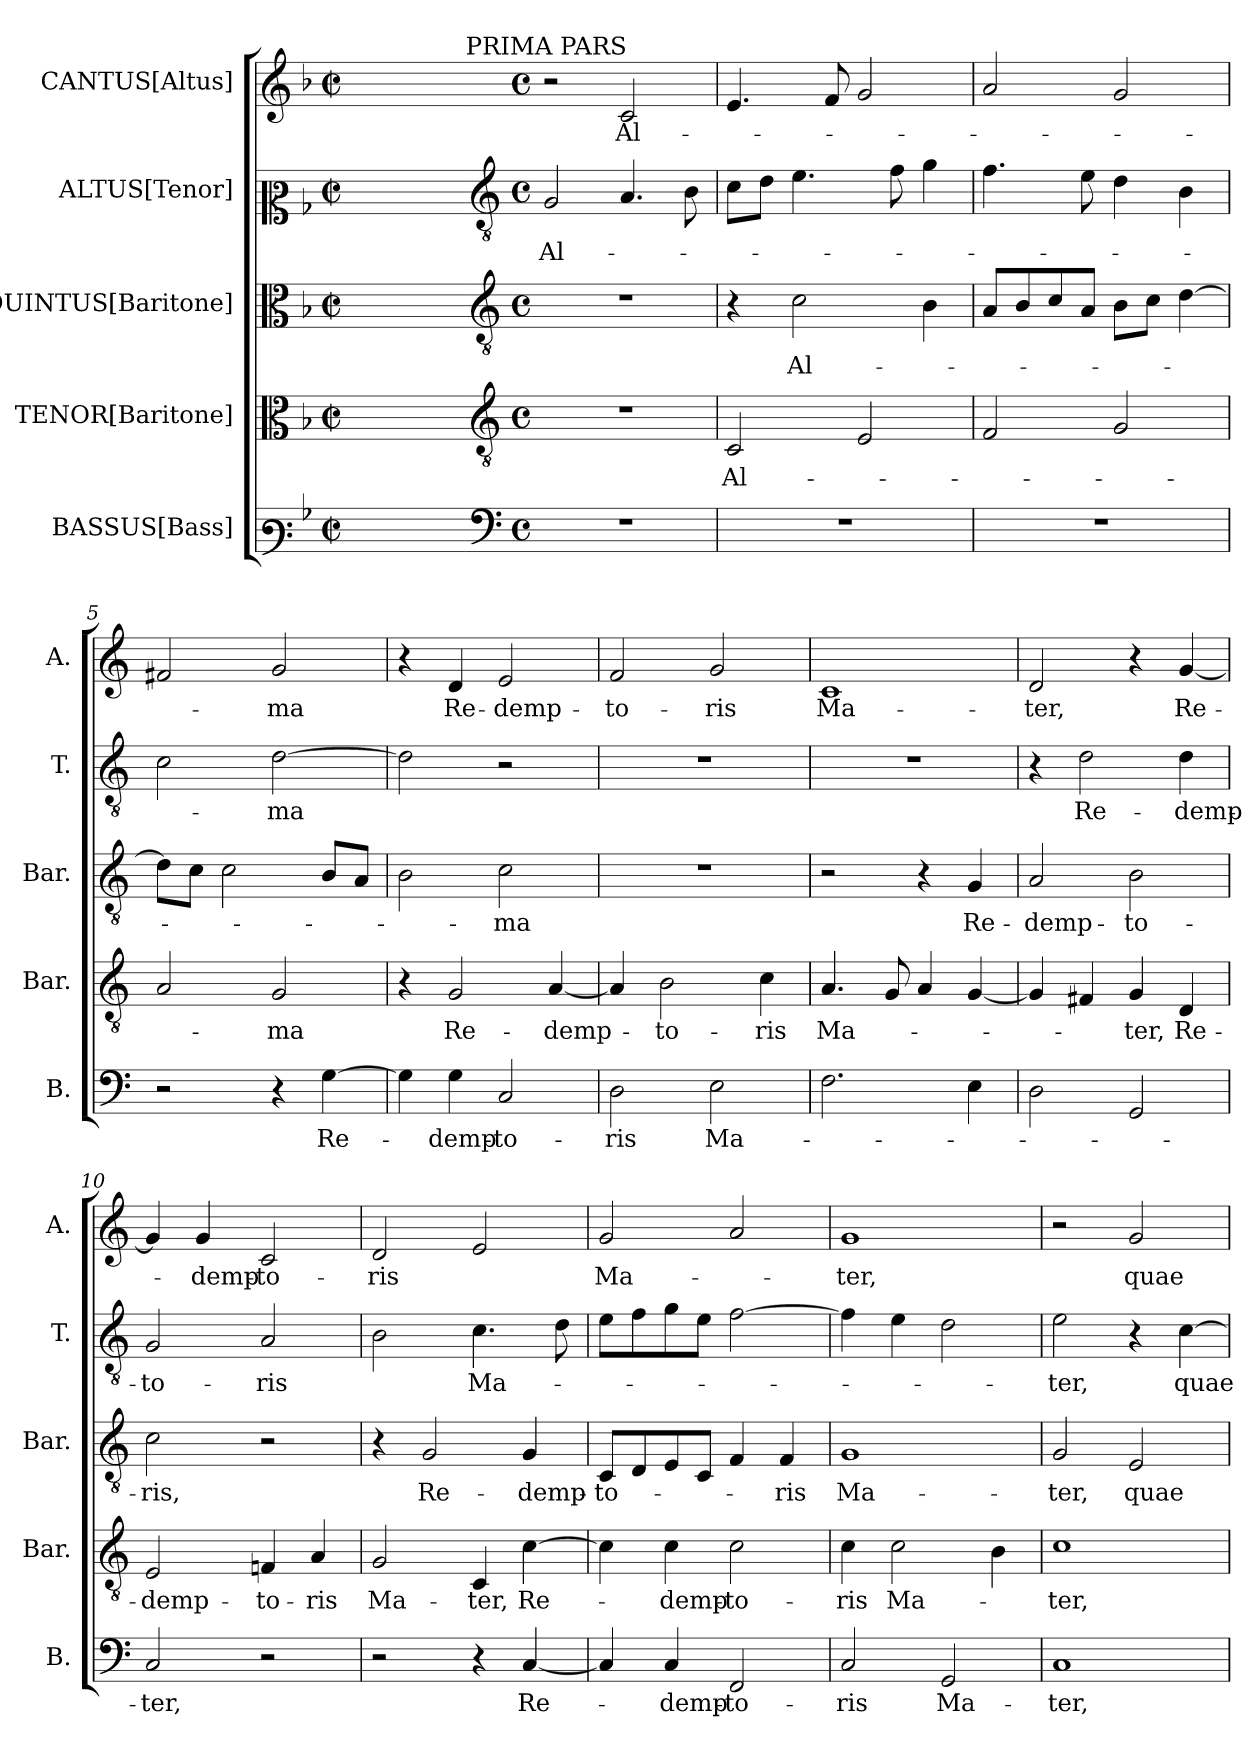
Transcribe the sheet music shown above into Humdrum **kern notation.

**kern	**text	**kern	**text	**kern	**text	**kern	**text	**kern	**text
*part5	*part5	*part4	*part4	*part3	*part3	*part2	*part2	*part1	*part1
*staff5	*staff5	*staff4	*staff4	*staff3	*staff3	*staff2	*staff2	*staff1	*staff1
*I"BASSUS[Bass]	*	*I"TENOR[Baritone]	*	*I"QUINTUS[Baritone]	*	*I"ALTUS[Tenor]	*	*I"CANTUS[Altus]	*
*I'B.	*	*I'Bar.	*	*I'Bar.	*	*I'T.	*	*I'A.	*
*clefF3	*	*clefC3	*	*clefC3	*	*clefC2	*	*clefG2	*
*	*	*ITrd7c12	*	*ITrd7c12	*	*ITrd7c12	*	*	*
*k[b-]	*	*k[b-]	*	*k[b-]	*	*k[b-]	*	*k[b-]	*
*F:	*	*F:	*	*F:	*	*F:	*	*F:	*
*M2/2	*	*M2/2	*	*M2/2	*	*M2/2	*	*M2/2	*
*met(c|)	*	*met(c|)	*	*met(c|)	*	*met(c|)	*	*met(c|)	*
=1	=1	=1	=1	=1	=1	=1	=1	=1	=1
1ryy	.	1ryy	.	1ryy	.	1ryy	.	1ryy	.
!	!	!	!	!	!	!	!	!LO:TX:a:t=PRIMA PARS	!
=2-	=2-	=2-	=2-	=2-	=2-	=2-	=2-	=2-	=2-
*clefF4	*	*clefGv2	*	*clefGv2	*	*clefGv2	*	*	*
*k[]	*	*k[]	*	*k[]	*	*k[]	*	*k[]	*
*C:	*	*C:	*	*C:	*	*C:	*	*C:	*
*M4/4	*	*M4/4	*	*M4/4	*	*M4/4	*	*M4/4	*
*met(c)	*	*met(c)	*	*met(c)	*	*met(c)	*	*met(c)	*
!	!	!	!	!	!	!	!LO:LY:b	!	!
1r	.	1r	.	1r	.	2GG/	Al-	2r	.
!	!	!	!	!	!	!	!	!	!LO:LY:b
.	.	.	.	.	.	4.AA/	.	2c/	Al-
.	.	.	.	.	.	8BB\	.	.	.
=3	=3	=3	=3	=3	=3	=3	=3	=3	=3
!	!	!	!LO:LY:b	!	!	!	!	!	!
1r	.	2CC/	Al-	4r	.	8C\L	.	4.e/	.
.	.	.	.	.	.	8D\J	.	.	.
!	!	!	!	!	!LO:LY:b	!	!	!	!
.	.	.	.	2C\	Al-	4.E\	.	.	.
.	.	.	.	.	.	.	.	8f/	.
.	.	2EE/	.	.	.	.	.	2g/	.
.	.	.	.	.	.	8F\	.	.	.
.	.	.	.	4BB\	.	4G\	.	.	.
=4	=4	=4	=4	=4	=4	=4	=4	=4	=4
1r	.	2FF/	.	8AA/L	.	4.F\	.	2a/	.
.	.	.	.	8BB/	.	.	.	.	.
.	.	.	.	8C/	.	.	.	.	.
.	.	.	.	8AA/J	.	8E\	.	.	.
.	.	2GG/	.	8BB\L	.	4D\	.	2g/	.
.	.	.	.	8C\J	.	.	.	.	.
.	.	.	.	[>4D\	.	4BB\	.	.	.
=5	=5	=5	=5	=5	=5	=5	=5	=5	=5
2r	.	2AA/	.	8D\L]	.	2C\	.	2f#X/	.
.	.	.	.	8C\J	.	.	.	.	.
.	.	.	.	2C\	.	.	.	.	.
!	!	!	!LO:LY:b	!	!	!	!LO:LY:b	!	!LO:LY:b
4r	.	2GG/	-ma	.	.	[>2D\	-ma	2g/	-ma
!	!LO:LY:b	!	!	!	!	!	!	!	!
[>4G\	Re-	.	.	8BB/L	.	.	.	.	.
.	.	.	.	8AA/J	.	.	.	.	.
=6	=6	=6	=6	=6	=6	=6	=6	=6	=6
4G\]	.	4r	.	2BB\	.	2D\]	.	4r	.
!	!LO:LY:b	!	!LO:LY:b	!	!	!	!	!	!LO:LY:b
4G\	-demp-	2GG/	Re-	.	.	.	.	4d/	Re-
!	!LO:LY:b	!	!	!	!LO:LY:b	!	!	!	!LO:LY:b
2C/	-to-	.	.	2C\	-ma	2r	.	2e/	-demp-
!	!	!	!LO:LY:b	!	!	!	!	!	!
.	.	[<4AA/	-demp-	.	.	.	.	.	.
=7	=7	=7	=7	=7	=7	=7	=7	=7	=7
!	!LO:LY:b	!	!	!	!	!	!	!	!LO:LY:b
2D\	-ris	4AA/]	.	1r	.	1r	.	2f/	-to-
!	!	!	!LO:LY:b	!	!	!	!	!	!
.	.	2BB\	-to-	.	.	.	.	.	.
!	!LO:LY:b	!	!	!	!	!	!	!	!LO:LY:b
2E\	Ma-	.	.	.	.	.	.	2g/	-ris
!	!	!	!LO:LY:b	!	!	!	!	!	!
.	.	4C\	-ris	.	.	.	.	.	.
!!LO:LB:g=z
=8	=8	=8	=8	=8	=8	=8	=8	=8	=8
!	!	!	!LO:LY:b	!	!	!	!	!	!LO:LY:b
2.F\	.	4.AA/	Ma-	2r	.	1r	.	1c	Ma-
.	.	8GG/	.	.	.	.	.	.	.
.	.	4AA/	.	4r	.	.	.	.	.
!	!	!	!	!	!LO:LY:b	!	!	!	!
4E\	.	[<4GG/	.	4GG/	Re-	.	.	.	.
=9	=9	=9	=9	=9	=9	=9	=9	=9	=9
!	!	!	!	!	!LO:LY:b	!	!	!	!LO:LY:b
2D\	.	4GG/]	.	2AA/	-demp-	4r	.	2d/	-ter,
!	!	!	!	!	!	!	!LO:LY:b	!	!
.	.	4FF#X/	.	.	.	2D\	Re-	.	.
!	!	!	!LO:LY:b	!	!LO:LY:b	!	!	!	!
2GG/	.	4GG/	-ter,	2BB\	-to-	.	.	4r	.
!	!	!	!LO:LY:b	!	!	!	!LO:LY:b	!	!LO:LY:b
.	.	4DD/	Re-	.	.	4D\	-demp-	[<4g/	Re-
=10	=10	=10	=10	=10	=10	=10	=10	=10	=10
!	!LO:LY:b	!	!LO:LY:b	!	!LO:LY:b	!	!LO:LY:b	!	!
2C/	-ter,	2EE/	-demp-	2C\	-ris,	2GG/	-to-	4g/]	.
!	!	!	!	!	!	!	!	!	!LO:LY:b
.	.	.	.	.	.	.	.	4g/	-demp-
!	!	!	!LO:LY:b	!	!	!	!LO:LY:b	!	!LO:LY:b
2r	.	4FFn/	-to-	2r	.	2AA/	-ris	2c/	-to-
!	!	!	!LO:LY:b	!	!	!	!	!	!
.	.	4AA/	-ris	.	.	.	.	.	.
=11	=11	=11	=11	=11	=11	=11	=11	=11	=11
!	!	!	!LO:LY:b	!	!	!	!	!	!LO:LY:b
2r	.	2GG/	Ma-	4r	.	2BB\	.	2d/	-ris
!	!	!	!	!	!LO:LY:b	!	!	!	!
.	.	.	.	2GG/	Re-	.	.	.	.
!	!	!	!LO:LY:b	!	!	!	!LO:LY:b	!	!
4r	.	4CC/	-ter,	.	.	4.C\	Ma-	2e/	.
!	!LO:LY:b	!	!LO:LY:b	!	!LO:LY:b	!	!	!	!
[<4C/	Re-	[>4C\	Re-	4GG/	-demp-	.	.	.	.
.	.	.	.	.	.	8D\	.	.	.
=12	=12	=12	=12	=12	=12	=12	=12	=12	=12
!	!	!	!	!	!LO:LY:b	!	!	!	!LO:LY:b
4C/]	.	4C\]	.	8CC/L	-to-	8E\L	.	2g/	Ma-
.	.	.	.	8DD/	.	8F\	.	.	.
!	!LO:LY:b	!	!LO:LY:b	!	!	!	!	!	!
4C/	-demp-	4C\	-demp-	8EE/	.	8G\	.	.	.
.	.	.	.	8CC/J	.	8E\J	.	.	.
!	!LO:LY:b	!	!LO:LY:b	!	!	!	!	!	!
2FF/	-to-	2C\	-to-	4FF/	.	[>2F\	.	2a/	.
!	!	!	!	!	!LO:LY:b	!	!	!	!
.	.	.	.	4FF/	-ris	.	.	.	.
=13	=13	=13	=13	=13	=13	=13	=13	=13	=13
!	!LO:LY:b	!	!LO:LY:b	!	!LO:LY:b	!	!	!	!LO:LY:b
2C/	-ris	4C\	-ris	1GG	Ma-	4F\]	.	1g	-ter,
!	!	!	!LO:LY:b	!	!	!	!	!	!
.	.	2C\	Ma-	.	.	4E\	.	.	.
!	!LO:LY:b	!	!	!	!	!	!	!	!
2GG/	Ma-	.	.	.	.	2D\	.	.	.
.	.	4BB\	.	.	.	.	.	.	.
=14	=14	=14	=14	=14	=14	=14	=14	=14	=14
!	!LO:LY:b	!	!LO:LY:b	!	!LO:LY:b	!	!LO:LY:b	!	!
1C	-ter,	1C	-ter,	2GG/	-ter,	2E\	-ter,	2r	.
!	!	!	!	!	!LO:LY:b	!	!	!	!LO:LY:b
.	.	.	.	2EE/	quae	4r	.	2g/	quae
!	!	!	!	!	!	!	!LO:LY:b	!	!
.	.	.	.	.	.	[>4C\	quae	.	.
=	=	=	=	=	=	=	=	=	=
*-	*-	*-	*-	*-	*-	*-	*-	*-	*-
